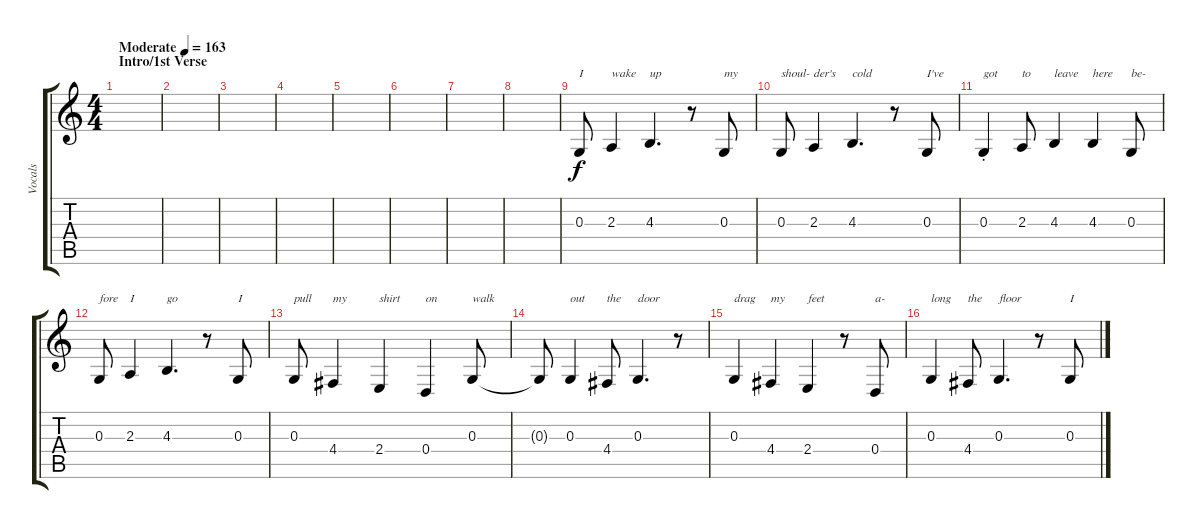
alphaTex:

\track ("Vocals" "Vocals") {instrument lead6voice}
\staff {score tabs}
\tuning (E4 B3 G3 D3 A2 E2) {hide}
\ts (4 4)
\section ("" "Intro/1st Verse")
\tempo (163 "Moderate")
\clef g2
\ks c
|
|
|
|
|
|
|
|
0.3.8{txt "I"} 2.3.4{txt "wake"} 4.3.4{d txt "up"} r.8 0.3.8{txt "my"} |
0.3.8{txt "shoul-"} 2.3.4{txt "der's"} 4.3.4{d txt "cold"} r.8 0.3.8{txt "I've"} |
0.3{st}.4{txt "got"} 2.3.8{txt "to"} 4.3.4{txt "leave"} 4.3.4{txt "here"} 0.3.8{txt "be-"} |
0.3.8{txt "fore"} 2.3.4{txt "I"} 4.3.4{d txt "go"} r.8 0.3.8{txt "I"} |
0.3.8{txt "pull"} 4.4.4{txt "my"} 2.4.4{txt "shirt"} 0.4.4{txt "on"} 0.3.8{txt "walk"} |
0.3{t}.8 0.3.4{txt "out"} 4.4.8{txt "the"} 0.3.4{d txt "door"} r.8 |
0.3.4{txt "drag"} 4.4.4{txt "my"} 2.4.4{txt "feet"} r.8 0.4.8{txt "a-"} |
0.3.4{txt "long"} 4.4.8{txt "the"} 0.3.4{d txt "floor"} r.8 0.3.8{txt "I"}
